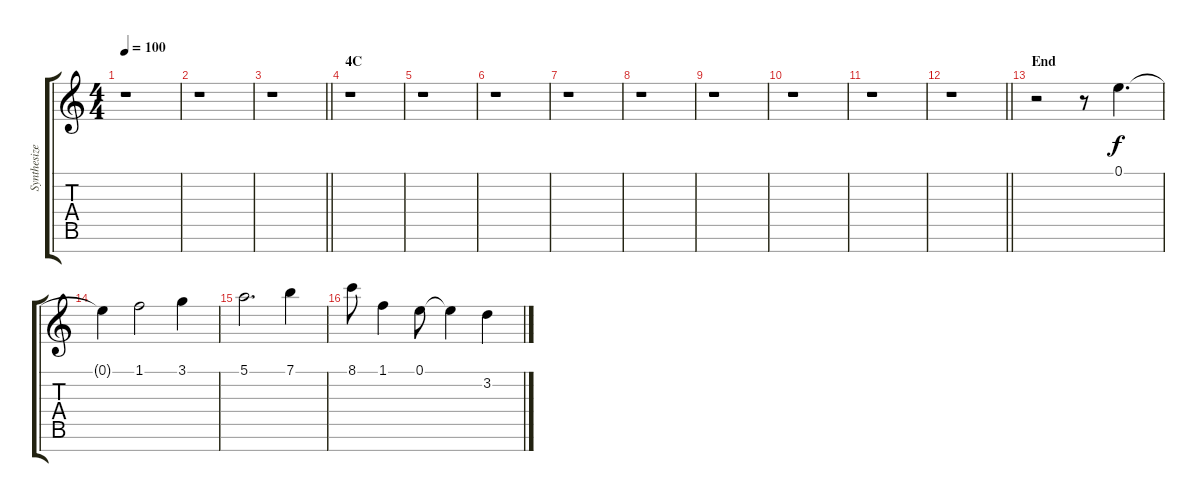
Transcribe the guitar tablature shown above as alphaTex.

\track ("Synthesizer I" "Synthesize") {instrument lead6voice}
\staff {score tabs}
\tuning (E5 B4 G4 D4 A3 E3 B2) {hide}
\ts (4 4)
\tempo 100
\clef g2
\ks c
r.1{dy f} |
r.1 |
\barLineRight lightlight
r.1 |
\section ("" "4C")
r.1 |
r.1 |
r.1 |
r.1 |
r.1 |
r.1 |
r.1 |
r.1 |
\barLineRight lightlight
r.1 |
\section ("" "End")
r.2 r.8 0.1.4{d} |
0.1{t}.4 1.1.2 3.1.4 |
5.1.2{d} 7.1.4 |
8.1.8 1.1.4 0.1.8 0.1{t}.4 3.2.4
